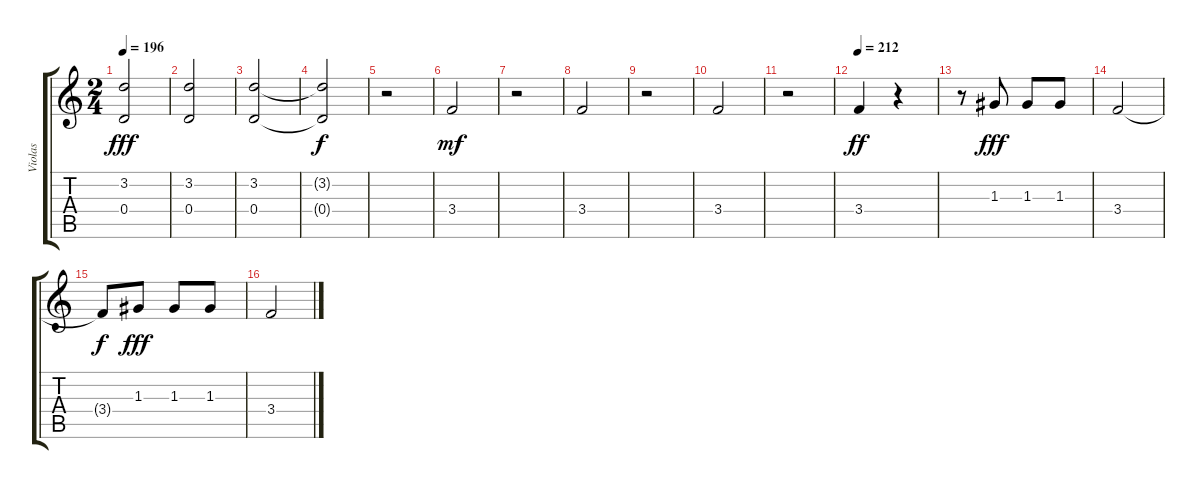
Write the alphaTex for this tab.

\track ("Violas" "Violas") {instrument contrabass}
\staff {score tabs}
\tuning (E4 B3 G3 D3 A2 E2) {hide}
\ts (2 4)
\tempo 196
\clef g2
\ks c
(3.2 0.4).2{dy fff} |
(3.2 0.4).2 |
(3.2 0.4).2 |
(3.2{t} 0.4{t}).2{dy f} |
r.2 |
3.4.2{dy mf} |
r.2 |
3.4.2 |
r.2 |
3.4.2 |
r.2 |
\tempo 212
3.4.4{dy ff} r.4 |
r.8 1.3.8{dy fff} 1.3.8 1.3.8 |
3.4.2 |
3.4{t}.8{dy f} 1.3.8{dy fff} 1.3.8 1.3.8 |
3.4.2
